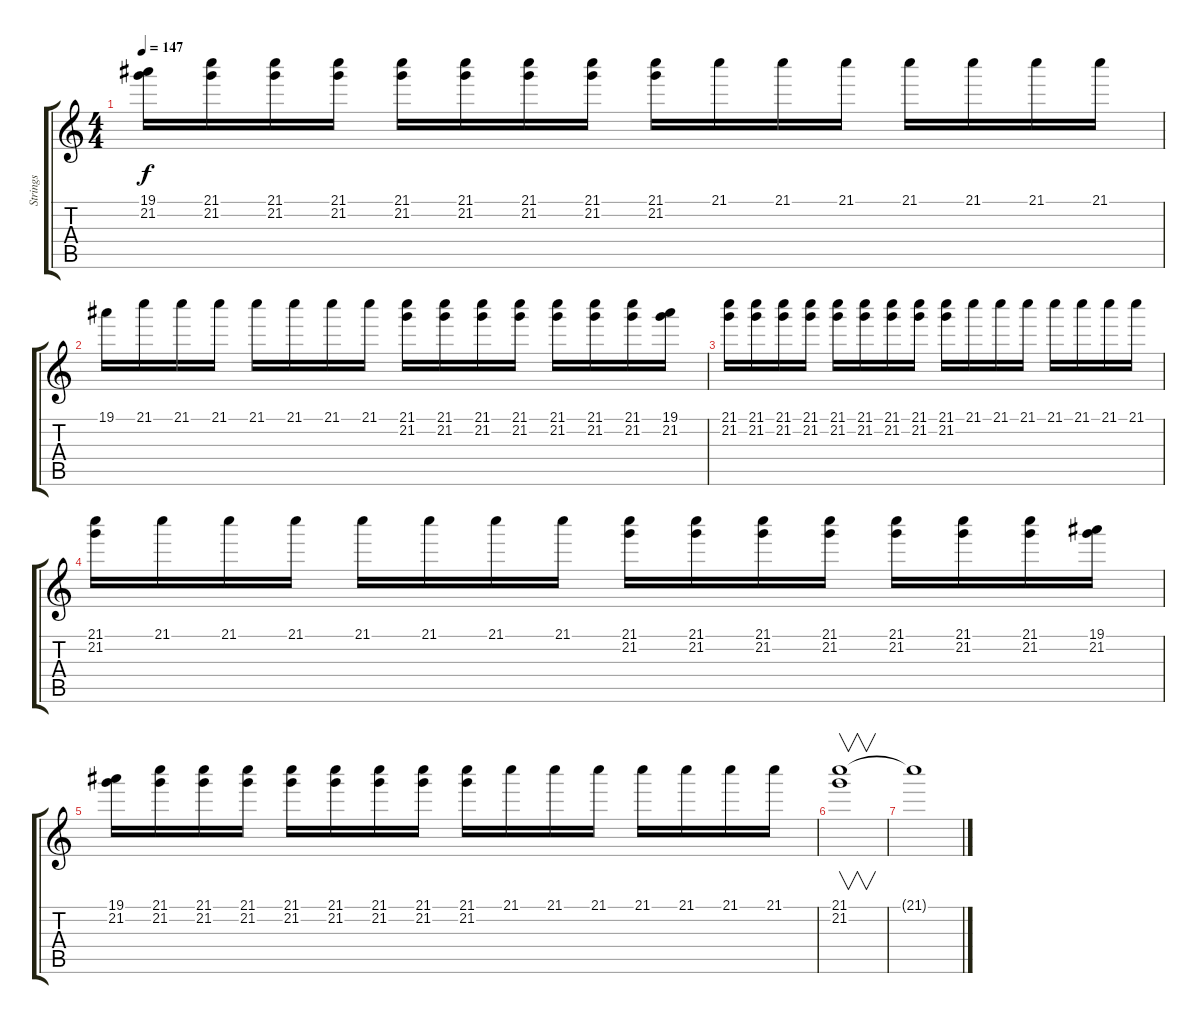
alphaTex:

\track ("Strings" "Strings") {instrument overdrivenguitar}
\staff {score tabs}
\tuning (Eb4 Bb3 Gb3 Db3 Ab2 Eb2) {hide}
\ts (4 4)
\tempo 147
\clef g2
\ks c
(19.1 21.2).16{dy f} (21.1 21.2).16 (21.1 21.2).16 (21.1 21.2).16 (21.1 21.2).16 (21.1 21.2).16 (21.1 21.2).16 (21.1 21.2).16 (21.1 21.2).16 21.1.16 21.1.16 21.1.16 21.1.16 21.1.16 21.1.16 21.1.16 |
19.1.16 21.1.16 21.1.16 21.1.16 21.1.16 21.1.16 21.1.16 21.1.16 (21.1 21.2).16 (21.1 21.2).16 (21.1 21.2).16 (21.1 21.2).16 (21.1 21.2).16 (21.1 21.2).16 (21.1 21.2).16 (19.1 21.2).16 |
(21.1 21.2).16 (21.1 21.2).16 (21.1 21.2).16 (21.1 21.2).16 (21.1 21.2).16 (21.1 21.2).16 (21.1 21.2).16 (21.1 21.2).16 (21.1 21.2).16 21.1.16 21.1.16 21.1.16 21.1.16 21.1.16 21.1.16 21.1.16 |
(21.1 21.2).16 21.1.16 21.1.16 21.1.16 21.1.16 21.1.16 21.1.16 21.1.16 (21.1 21.2).16 (21.1 21.2).16 (21.1 21.2).16 (21.1 21.2).16 (21.1 21.2).16 (21.1 21.2).16 (21.1 21.2).16 (19.1 21.2).16 |
(19.1 21.2).16 (21.1 21.2).16 (21.1 21.2).16 (21.1 21.2).16 (21.1 21.2).16 (21.1 21.2).16 (21.1 21.2).16 (21.1 21.2).16 (21.1 21.2).16 21.1.16 21.1.16 21.1.16 21.1.16 21.1.16 21.1.16 21.1.16 |
(21.1 21.2).1{v} |
21.1{t}.1
